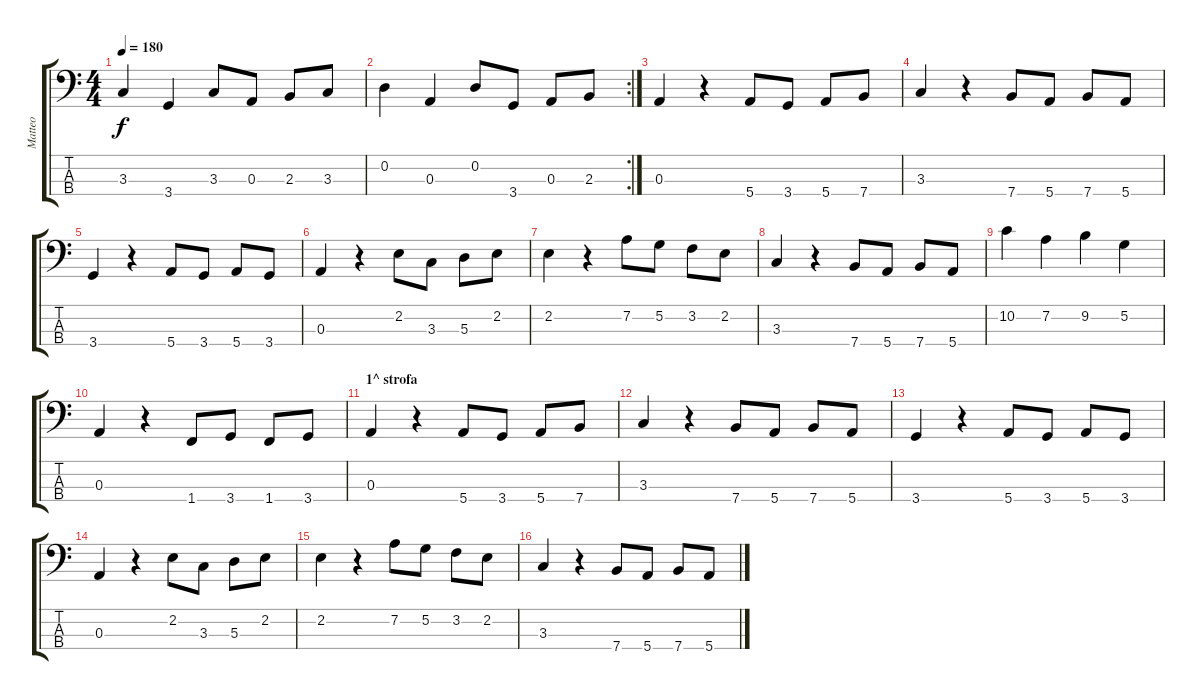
\track ("Matteo" "Matteo") {instrument slapbass2}
\staff {score tabs}
\tuning (G2 D2 A1 E1) {hide}
\ts (4 4)
\tempo 180
\clef f4
\ks c
3.3.4{dy f} 3.4.4 3.3.8 0.3.8 2.3.8 3.3.8 |
\rc 2
0.2.4 0.3.4 0.2.8 3.4.8 0.3.8 2.3.8 |
0.3.4 r.4 5.4.8 3.4.8 5.4.8 7.4.8 |
3.3.4 r.4 7.4.8 5.4.8 7.4.8 5.4.8 |
3.4.4 r.4 5.4.8 3.4.8 5.4.8 3.4.8 |
0.3.4 r.4 2.2.8 3.3.8 5.3.8 2.2.8 |
2.2.4 r.4 7.2.8 5.2.8 3.2.8 2.2.8 |
3.3.4 r.4 7.4.8 5.4.8 7.4.8 5.4.8 |
10.2.4 7.2.4 9.2.4 5.2.4 |
0.3.4 r.4 1.4.8 3.4.8 1.4.8 3.4.8 |
\section ("" "1^ strofa")
0.3.4 r.4 5.4.8 3.4.8 5.4.8 7.4.8 |
3.3.4 r.4 7.4.8 5.4.8 7.4.8 5.4.8 |
3.4.4 r.4 5.4.8 3.4.8 5.4.8 3.4.8 |
0.3.4 r.4 2.2.8 3.3.8 5.3.8 2.2.8 |
2.2.4 r.4 7.2.8 5.2.8 3.2.8 2.2.8 |
3.3.4 r.4 7.4.8 5.4.8 7.4.8 5.4.8
